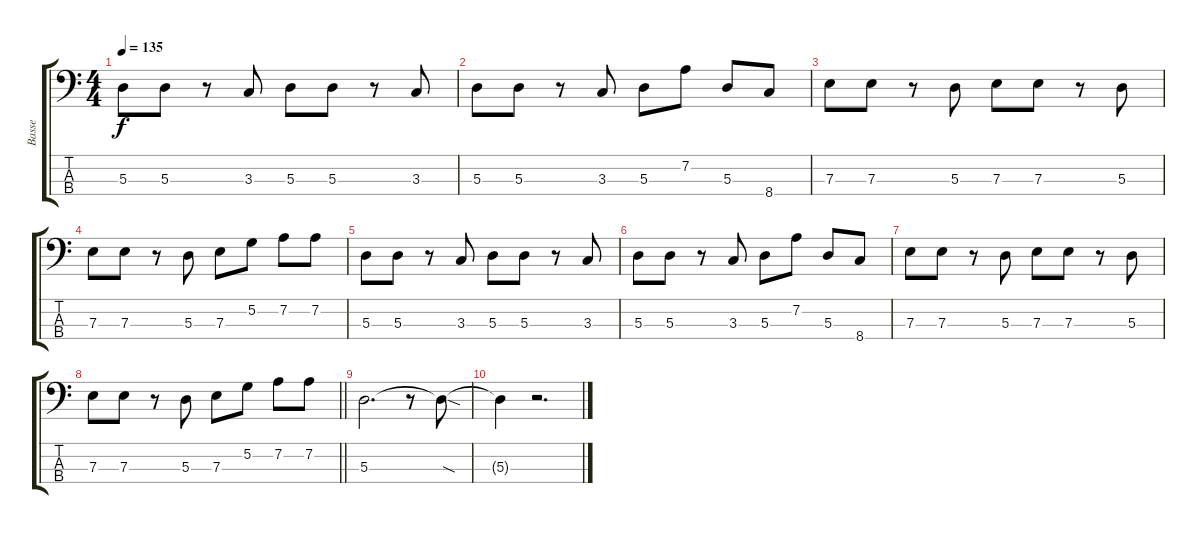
\track ("Basse" "Basse") {instrument electricbassfinger}
\staff {score tabs}
\tuning (G2 D2 A1 E1) {hide}
\ts (4 4)
\tempo 135
\clef f4
\ks c
5.3.8{dy f} 5.3.8 r.8 3.3.8 5.3.8 5.3.8 r.8 3.3.8 |
5.3.8 5.3.8 r.8 3.3.8 5.3.8 7.2.8 5.3.8 8.4.8 |
7.3.8 7.3.8 r.8 5.3.8 7.3.8 7.3.8 r.8 5.3.8 |
7.3.8 7.3.8 r.8 5.3.8 7.3.8 5.2.8 7.2.8 7.2.8 |
5.3.8 5.3.8 r.8 3.3.8 5.3.8 5.3.8 r.8 3.3.8 |
5.3.8 5.3.8 r.8 3.3.8 5.3.8 7.2.8 5.3.8 8.4.8 |
7.3.8 7.3.8 r.8 5.3.8 7.3.8 7.3.8 r.8 5.3.8 |
\barLineRight lightlight
7.3.8 7.3.8 r.8 5.3.8 7.3.8 5.2.8 7.2.8 7.2.8 |
5.3.2{d} r.8 5.3{sod t}.8 |
5.3{t}.4 r.2{d}
